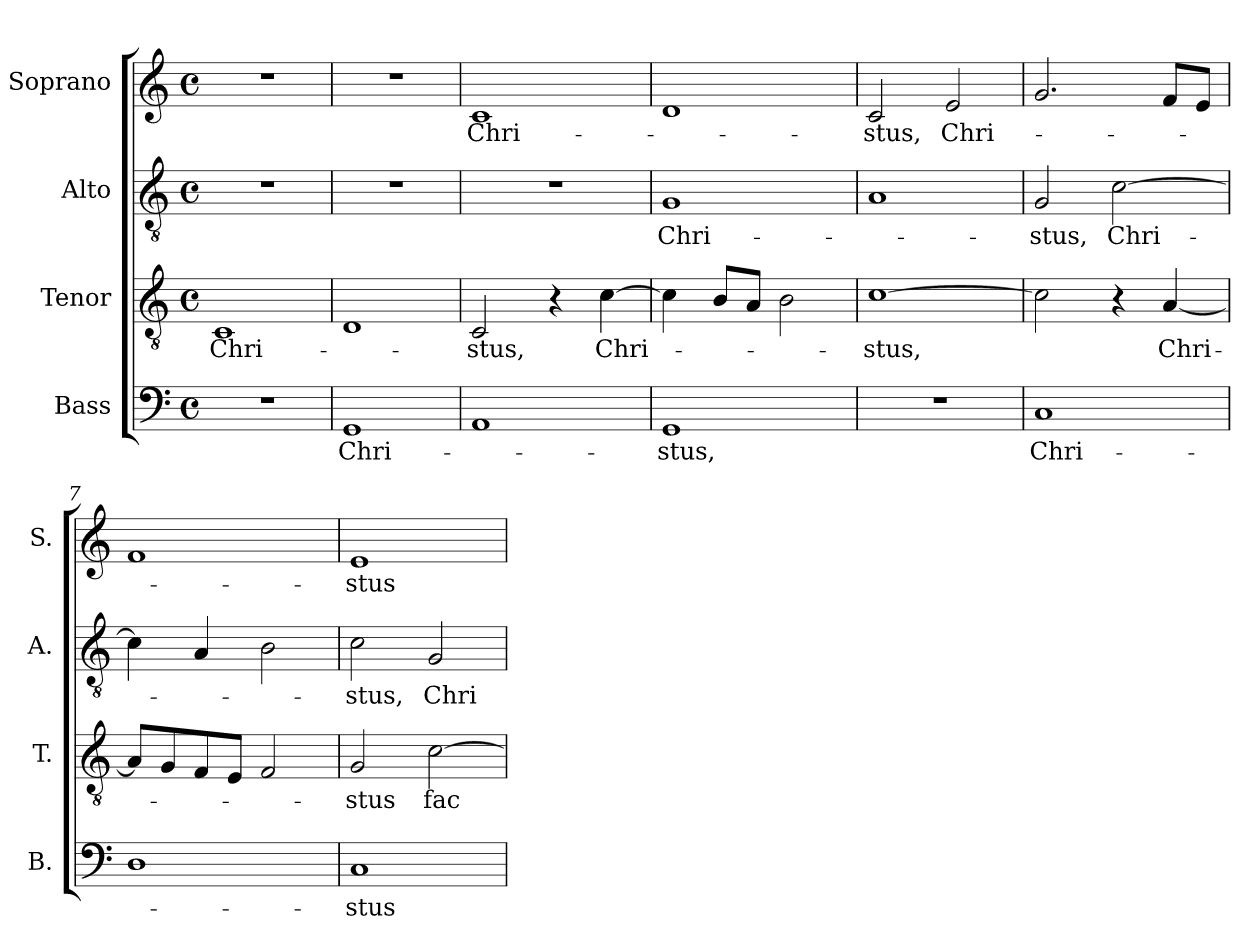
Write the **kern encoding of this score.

**kern	**text	**kern	**text	**kern	**text	**kern	**text
*part4	*part4	*part3	*part3	*part2	*part2	*part1	*part1
*staff4	*staff4	*staff3	*staff3	*staff2	*staff2	*staff1	*staff1
*I"Bass	*	*I"Tenor	*	*I"Alto	*	*I"Soprano	*
*I'B.	*	*I'T.	*	*I'A.	*	*I'S.	*
!!LO:PB:g=z
*clefF4	*	*clefGv2	*	*clefGv2	*	*clefG2	*
*	*	*ITrd7c12	*	*	*	*	*
*k[]	*	*k[]	*	*k[]	*	*k[]	*
*C:	*	*C:	*	*C:	*	*C:	*
*M4/4	*	*M4/4	*	*M4/4	*	*M4/4	*
*met(c)	*	*met(c)	*	*met(c)	*	*met(c)	*
=1	=1	=1	=1	=1	=1	=1	=1
!	!	!	!LO:LY:b:color=#000000	!	!	!	!
1r	.	1CCi	Chri-	1r	.	1r	.
=2	=2	=2	=2	=2	=2	=2	=2
!	!LO:LY:b:color=#000000	!	!	!	!	!	!
1GGi	Chri-	1DDi	.	1r	.	1r	.
=3	=3	=3	=3	=3	=3	=3	=3
!	!	!	!LO:LY:b:color=#000000	!	!	!	!
!	!	!	!	!	!	!	!LO:LY:b:color=#000000
1AAi	.	2CCi/	-stus,	1r	.	1ci	Chri-
.	.	4r	.	.	.	.	.
!	!	!	!LO:LY:b:color=#000000	!	!	!	!
.	.	[>4Ci\	Chri-	.	.	.	.
=4	=4	=4	=4	=4	=4	=4	=4
!	!LO:LY:b:color=#000000	!	!	!	!	!	!
!	!	!	!	!	!LO:LY:b:color=#000000	!	!
1GGi	-stus,	4Ci\]	.	1Gi	Chri-	1di	.
.	.	8BBi/L	.	.	.	.	.
.	.	8AAi/J	.	.	.	.	.
.	.	2BBi\	.	.	.	.	.
=5	=5	=5	=5	=5	=5	=5	=5
!	!	!	!LO:LY:b:color=#000000	!	!	!	!
!	!	!	!	!	!	!	!LO:LY:b:color=#000000
1r	.	[>1Ci	-stus,	1Ai	.	2ci/	-stus,
!	!	!	!	!	!	!	!LO:LY:b:color=#000000
.	.	.	.	.	.	2ei/	Chri-
!!LO:LB:g=z
=6	=6	=6	=6	=6	=6	=6	=6
!	!LO:LY:b:color=#000000	!	!	!	!	!	!
!	!	!	!	!	!LO:LY:b:color=#000000	!	!
1Ci	Chri-	2Ci\]	.	2Gi/	-stus,	2.gi/	.
!	!	!	!	!	!LO:LY:b:color=#000000	!	!
.	.	4r	.	[>2ci\	Chri-	.	.
!	!	!	!LO:LY:b:color=#000000	!	!	!	!
.	.	[<4AAi/	Chri-	.	.	8fi/L	.
.	.	.	.	.	.	8ei/J	.
=7	=7	=7	=7	=7	=7	=7	=7
1Di	.	8AAi/L]	.	4ci\]	.	1fi	.
.	.	8GGi/	.	.	.	.	.
.	.	8FFi/	.	4Ai/	.	.	.
.	.	8EEi/J	.	.	.	.	.
.	.	2FFi/	.	2Bi\	.	.	.
=8	=8	=8	=8	=8	=8	=8	=8
!	!LO:LY:b:color=#000000	!	!	!	!	!	!
!	!	!	!LO:LY:b:color=#000000	!	!	!	!
!	!	!	!	!	!LO:LY:b:color=#000000	!	!
!	!	!	!	!	!	!	!LO:LY:b:color=#000000
1Ci	-stus	2GGi/	-stus	2ci\	-stus,	1ei	-stus
!	!	!	!LO:LY:b:color=#000000	!	!	!	!
!	!	!	!	!	!LO:LY:b:color=#000000	!	!
.	.	[>2Ci\	fac-	2Gi/	Chri-	.	.
=	=	=	=	=	=	=	=
*-	*-	*-	*-	*-	*-	*-	*-
